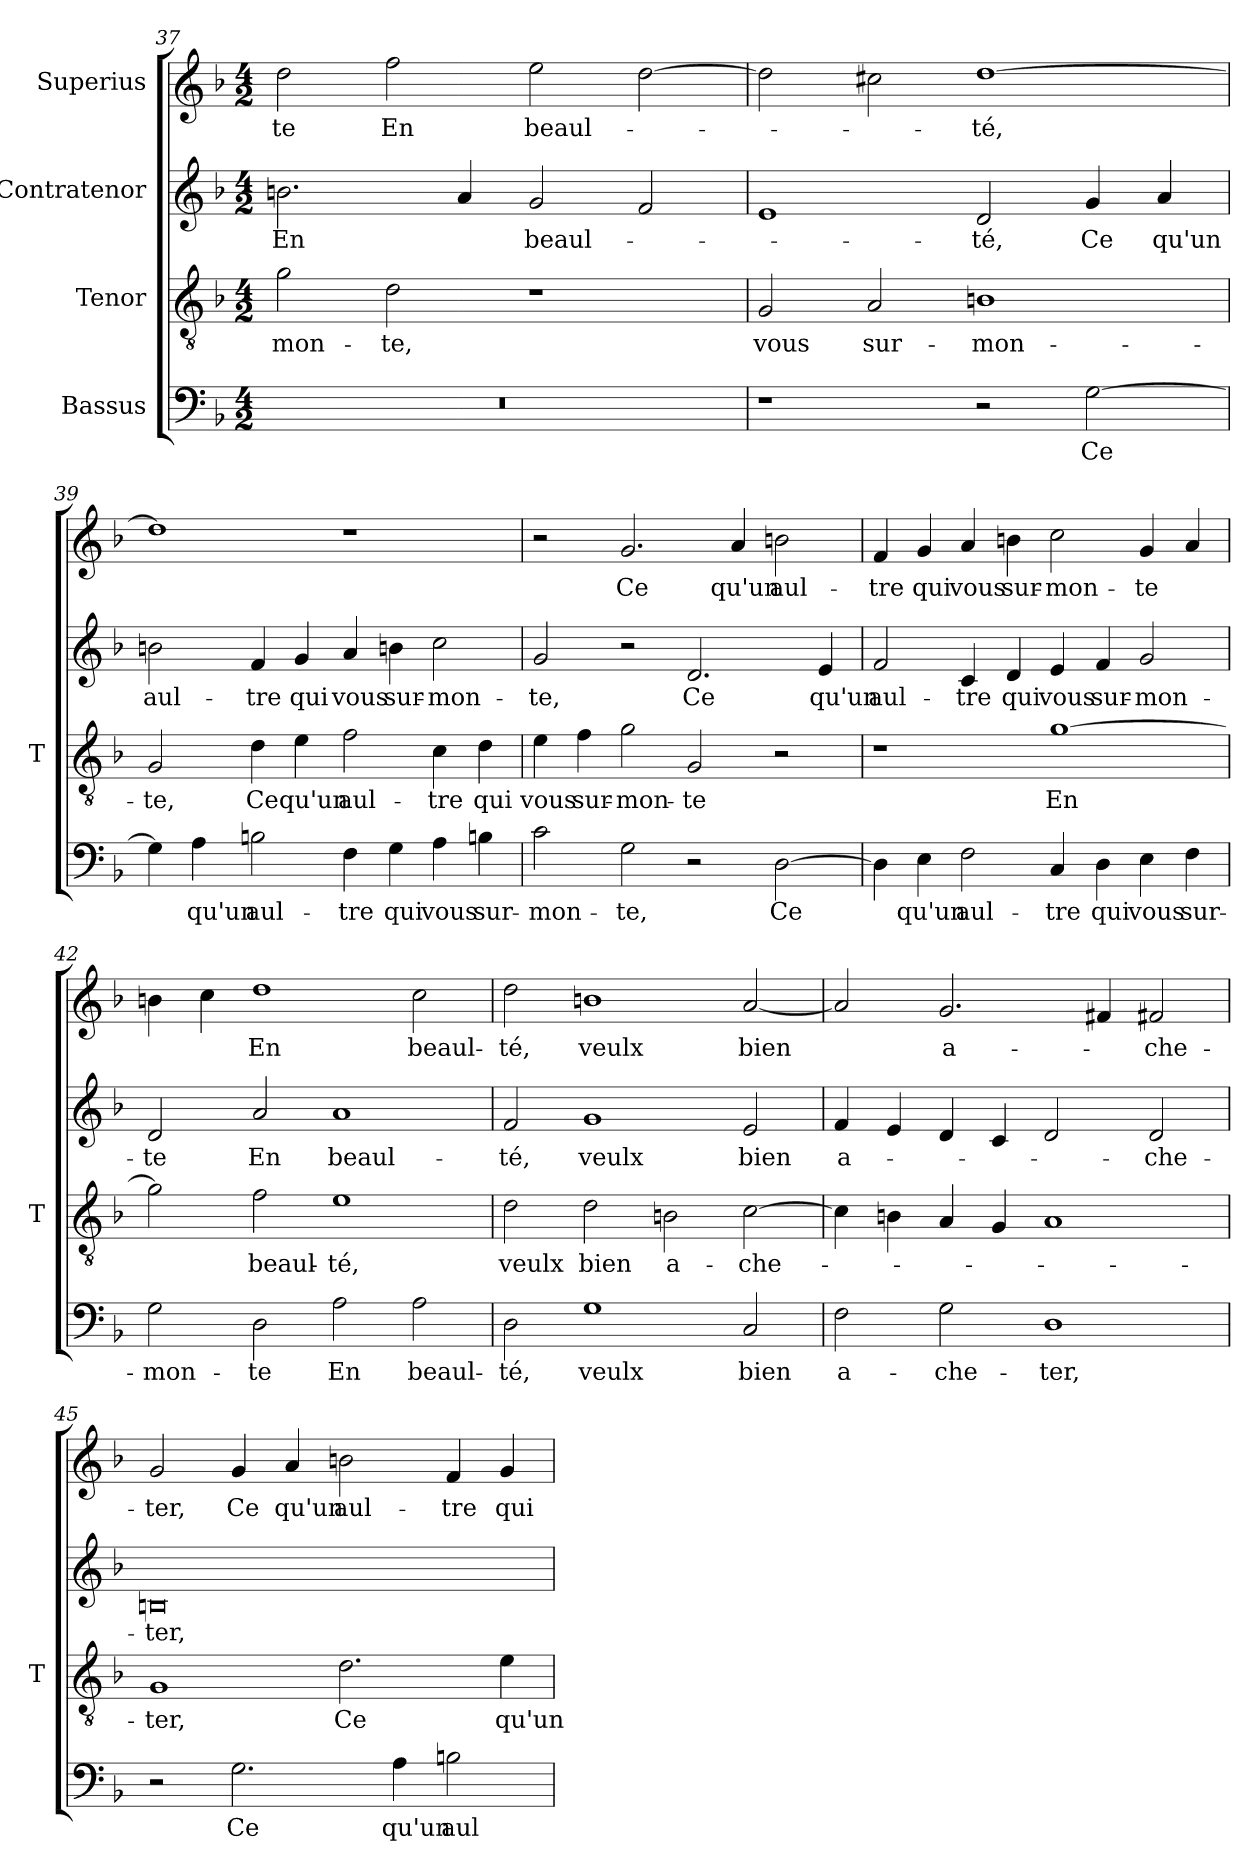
**kern	**text	**kern	**text	**kern	**text	**kern	**text
*part4	*part4	*part3	*part3	*part2	*part2	*part1	*part1
*staff4	*staff4	*staff3	*staff3	*staff2	*staff2	*staff1	*staff1
*I"Bassus	*	*I"Tenor	*	*I"Contratenor	*	*I"Superius	*
*	*	*I'T	*	*	*	*	*
*clefF4	*	*clefGv2	*	*clefG2	*	*clefG2	*
*k[b-]	*	*k[b-]	*	*k[b-]	*	*k[b-]	*
*M4/2	*	*M4/2	*	*M4/2	*	*M4/2	*
=37	=37	=37	=37	=37	=37	=37	=37
0r	.	2g	mon-	2.bn	-En	2dd	-te
.	.	2d	-te,	.	.	2ff	-En
.	.	.	.	4a	.	.	.
.	.	1r	.	2g	beaul-	2ee	beaul-
.	.	.	.	2f	.	[2dd	.
=38	=38	=38	=38	=38	=38	=38	=38
1r	.	2G	-vous	1e	.	2dd]	.
.	.	2A	sur-	.	.	2cc#X	.
2r	.	1Bn	mon-	2d	-té,	[1dd	-té,
[2G	-Ce	.	.	4g	-Ce	.	.
.	.	.	.	4a	-qu'un	.	.
=39	=39	=39	=39	=39	=39	=39	=39
4G]	.	2G	-te,	2bn	aul-	1dd]	.
4A	-qu'un	.	.	.	.	.	.
2Bn	aul-	4d	-Ce	4f	-tre	.	.
.	.	4e	-qu'un	4g	-qui	.	.
4F	-tre	2f	aul-	4a	-vous	1r	.
4G	-qui	.	.	4bn	sur-	.	.
4A	-vous	4c	-tre	2cc	mon-	.	.
4Bn	sur-	4d	-qui	.	.	.	.
=40	=40	=40	=40	=40	=40	=40	=40
2c	mon-	4e	-vous	2g	-te,	2r	.
.	.	4f	sur-	.	.	.	.
2G	-te,	2g	mon-	2r	.	2.g	-Ce
2r	.	2G	-te	2.d	-Ce	.	.
.	.	.	.	.	.	4a	-qu'un
[2D	-Ce	2r	.	.	.	2b	aul-
.	.	.	.	4e	-qu'un	.	.
=41	=41	=41	=41	=41	=41	=41	=41
4D]	.	1r	.	2f	aul-	4f	-tre
4E	-qu'un	.	.	.	.	4g	-qui
2F	aul-	.	.	4c	-tre	4a	-vous
.	.	.	.	4d	-qui	4b	sur-
4C	-tre	[1g	-En	4e	-vous	2cc	mon-
4D	-qui	.	.	4f	sur-	.	.
4E	-vous	.	.	2g	mon-	4g	-te
4F	sur-	.	.	.	.	4a	.
=42	=42	=42	=42	=42	=42	=42	=42
2G	mon-	2g]	.	2d	-te	4b	.
.	.	.	.	.	.	4cc	.
2D	-te	2f	beaul-	2a	-En	1dd	-En
2A	-En	1e	-té,	1a	beaul-	.	.
2A	beaul-	.	.	.	.	2cc	beaul-
=43	=43	=43	=43	=43	=43	=43	=43
2D	-té,	2d	-veulx	2f	-té,	2dd	-té,
1G	-veulx	2d	-bien	1g	-veulx	1b	-veulx
.	.	2Bn	a-	.	.	.	.
2C	-bien	[2c	che-	2e	-bien	[2a	-bien
=44	=44	=44	=44	=44	=44	=44	=44
2F	a-	4c]	.	4f	a-	2a]	.
.	.	4Bn	.	4e	.	.	.
2G	che-	4A	.	4d	.	2.g	a-
.	.	4G	.	4c	.	.	.
1D	-ter,	1A	.	2d	.	.	.
.	.	.	.	.	.	4f#X	.
.	.	.	.	2d	che-	2f#X	che-
=45	=45	=45	=45	=45	=45	=45	=45
2r	.	1G	-ter,	0Bn	-ter,	2g	-ter,
2.G	-Ce	.	.	.	.	4g	-Ce
.	.	.	.	.	.	4a	-qu'un
.	.	2.d	-Ce	.	.	2b	aul-
4A	-qu'un	.	.	.	.	.	.
2Bn	aul-	.	.	.	.	4f	-tre
.	.	4e	-qu'un	.	.	4g	-qui
=	=	=	=	=	=	=	=
*-	*-	*-	*-	*-	*-	*-	*-
